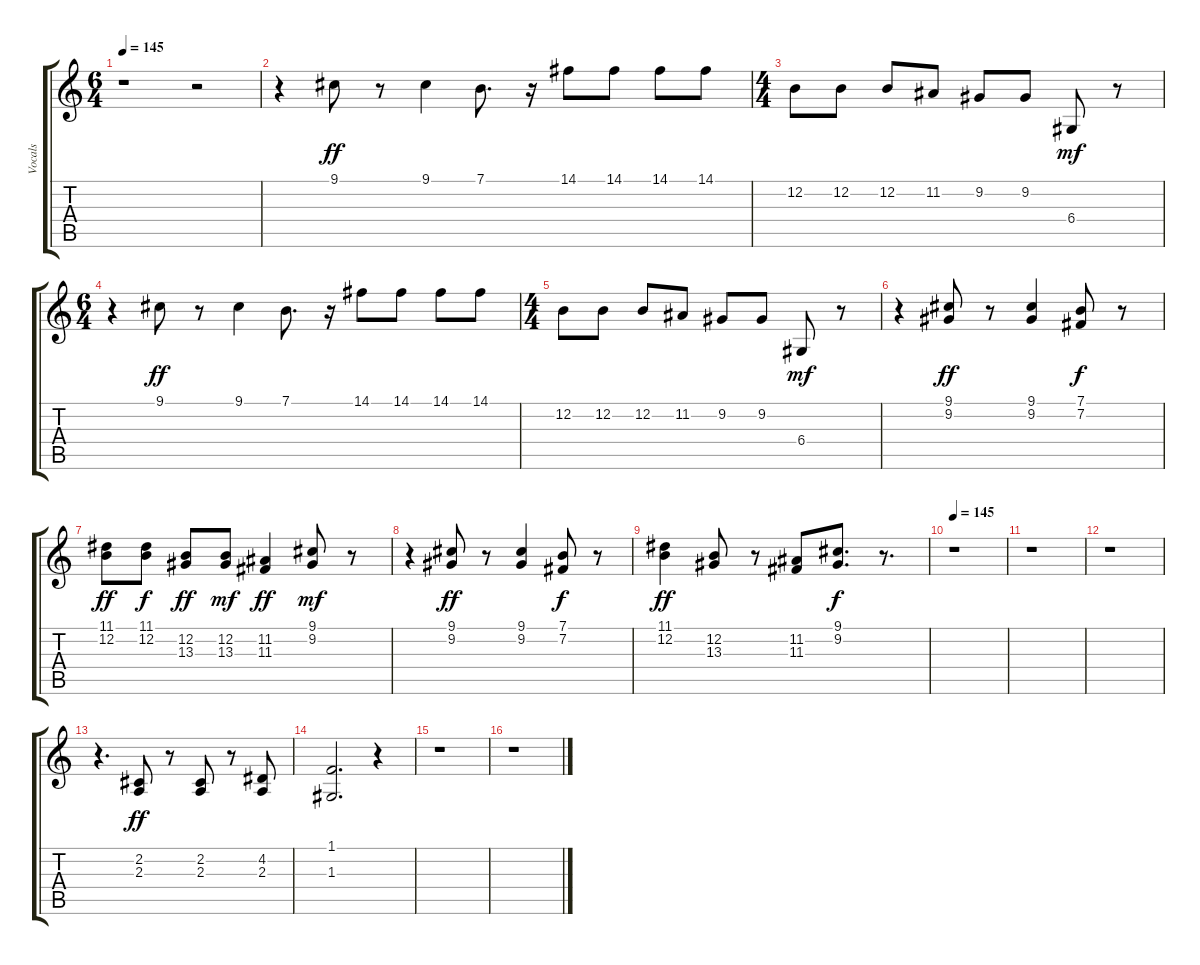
\track ("Vocals" "Vocals") {instrument oboe}
\staff {score tabs}
\tuning (E4 B3 G3 D3 A2 E2) {hide}
\ts (6 4)
\tempo 145
\clef g2
\ks c
r.1{dy mf} r.2 |
r.4 9.1.8{dy ff} r.8 9.1.4 7.1.8{d} r.16 14.1.8 14.1.8 14.1.8 14.1.8 |
\ts (4 4)
12.2.8 12.2.8 12.2.8 11.2.8 9.2.8 9.2.8 6.4.8{dy mf} r.8 |
\ts (6 4)
r.4 9.1.8{dy ff} r.8 9.1.4 7.1.8{d} r.16 14.1.8 14.1.8 14.1.8 14.1.8 |
\ts (4 4)
12.2.8 12.2.8 12.2.8 11.2.8 9.2.8 9.2.8 6.4.8{dy mf} r.8 |
r.4 (9.1 9.2).8{dy ff} r.8 (9.1 9.2).4 (7.1 7.2).8{dy f} r.8 |
(11.1 12.2).8{dy ff} (11.1 12.2).8{dy f} (12.2 13.3).8{dy ff} (12.2 13.3).8{dy mf} (11.2 11.3).4{dy ff} (9.1 9.2).8{dy mf} r.8 |
r.4 (9.1 9.2).8{dy ff} r.8 (9.1 9.2).4 (7.1 7.2).8{dy f} r.8 |
(11.1 12.2).4{dy ff} (12.2 13.3).8 r.8 (11.2 11.3).8 (9.1 9.2).8{d dy f} r.8{d} |
\tempo 145
r.1 |
r.1 |
r.1 |
r.4{d} (2.2 2.3).8{dy ff} r.8 (2.2 2.3).8 r.8 (4.2 2.3).8 |
(1.1 1.3).2{d} r.4 |
r.1 |
r.1
